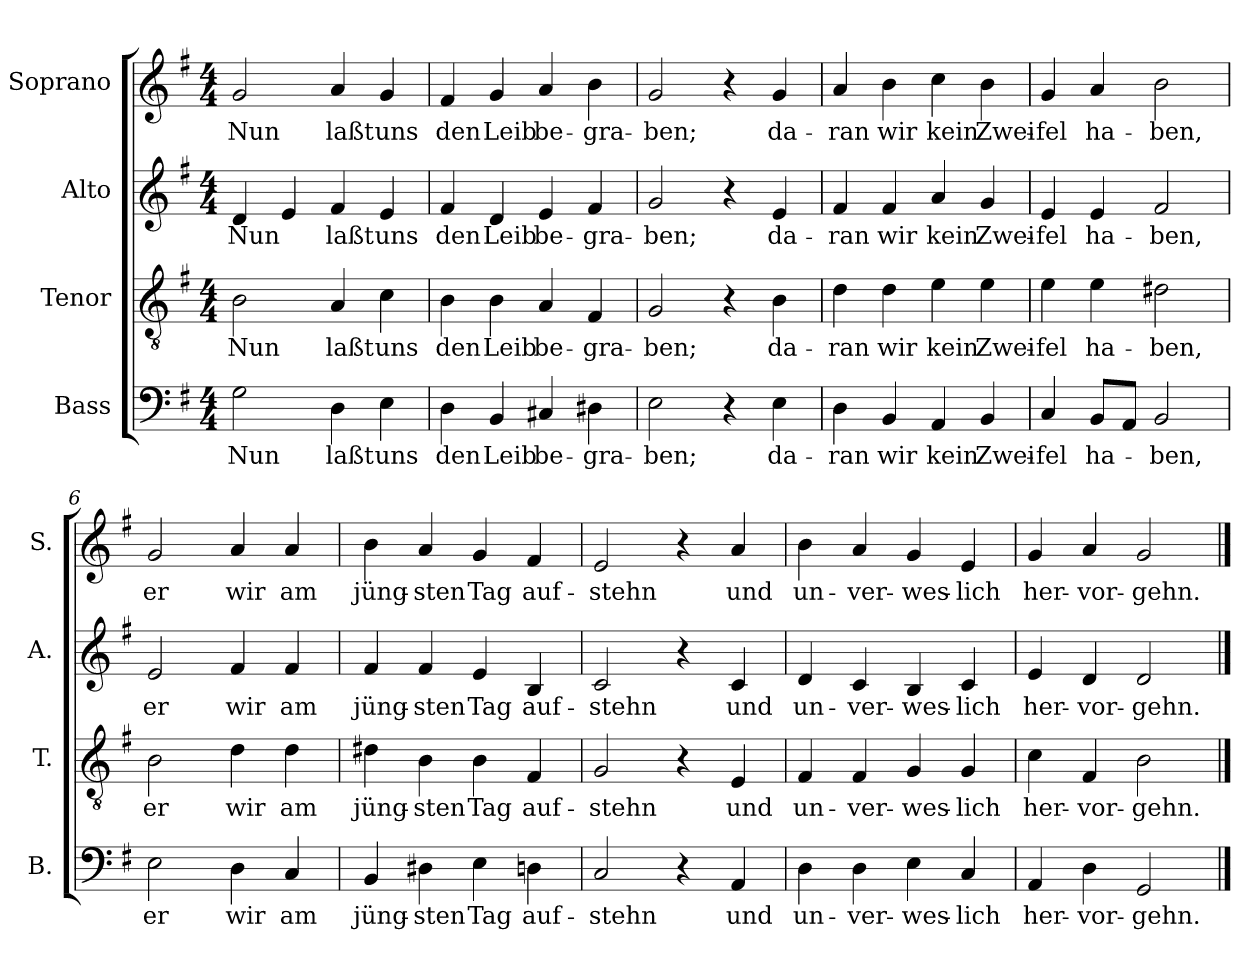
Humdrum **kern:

**kern	**text	**kern	**text	**kern	**text	**kern	**text
*part4	*part4	*part3	*part3	*part2	*part2	*part1	*part1
*staff4	*staff4	*staff3	*staff3	*staff2	*staff2	*staff1	*staff1
*I"Bass	*	*I"Tenor	*	*I"Alto	*	*I"Soprano	*
*I'B.	*	*I'T.	*	*I'A.	*	*I'S.	*
*clefF4	*	*clefGv2	*	*clefG2	*	*clefG2	*
*k[f#]	*	*k[f#]	*	*k[f#]	*	*k[f#]	*
*M4/4	*	*M4/4	*	*M4/4	*	*M4/4	*
=1	=1	=1	=1	=1	=1	=1	=1
!	!LO:LY:b	!	!LO:LY:b	!	!LO:LY:b	!	!LO:LY:b
2G\	Nun	2B\	Nun	4d/	Nun	2g/	Nun
.	.	.	.	4e/	.	.	.
!	!LO:LY:b	!	!LO:LY:b	!	!LO:LY:b	!	!LO:LY:b
4D\	laßt	4A/	laßt	4f#/	laßt	4a/	laßt
!	!LO:LY:b	!	!LO:LY:b	!	!LO:LY:b	!	!LO:LY:b
4E\	uns	4c\	uns	4e/	uns	4g/	uns
=2	=2	=2	=2	=2	=2	=2	=2
!	!LO:LY:b	!	!LO:LY:b	!	!LO:LY:b	!	!LO:LY:b
4D\	den	4B\	den	4f#/	den	4f#/	den
!	!LO:LY:b	!	!LO:LY:b	!	!LO:LY:b	!	!LO:LY:b
4BB/	Leib	4B\	Leib	4d/	Leib	4g/	Leib
!	!LO:LY:b	!	!LO:LY:b	!	!LO:LY:b	!	!LO:LY:b
4C#X/	be-	4A/	be-	4e/	be-	4a/	be-
!	!LO:LY:b	!	!LO:LY:b	!	!LO:LY:b	!	!LO:LY:b
4D#X\	-gra-	4F#/	-gra-	4f#/	-gra-	4b\	-gra-
=3	=3	=3	=3	=3	=3	=3	=3
!	!LO:LY:b	!	!LO:LY:b	!	!LO:LY:b	!	!LO:LY:b
2E\	-ben;	2G/	-ben;	2g/	-ben;	2g/	-ben;
4r	.	4r	.	4r	.	4r	.
!	!LO:LY:b	!	!LO:LY:b	!	!LO:LY:b	!	!LO:LY:b
4E\	da-	4B\	da-	4e/	da-	4g/	da-
=4	=4	=4	=4	=4	=4	=4	=4
!	!LO:LY:b	!	!LO:LY:b	!	!LO:LY:b	!	!LO:LY:b
4D\	-ran	4d\	-ran	4f#/	-ran	4a/	-ran
!	!LO:LY:b	!	!LO:LY:b	!	!LO:LY:b	!	!LO:LY:b
4BB/	wir	4d\	wir	4f#/	wir	4b\	wir
!	!LO:LY:b	!	!LO:LY:b	!	!LO:LY:b	!	!LO:LY:b
4AA/	kein	4e\	kein	4a/	kein	4cc\	kein
!	!LO:LY:b	!	!LO:LY:b	!	!LO:LY:b	!	!LO:LY:b
4BB/	Zwei-	4e\	Zwei-	4g/	Zwei-	4b\	Zwei-
=5	=5	=5	=5	=5	=5	=5	=5
!	!LO:LY:b	!	!LO:LY:b	!	!LO:LY:b	!	!LO:LY:b
4C/	-fel	4e\	-fel	4e/	-fel	4g/	-fel
!	!LO:LY:b	!	!LO:LY:b	!	!LO:LY:b	!	!LO:LY:b
8BB/L	-ha-	4e\	ha-	4e/	ha-	4a/	ha-
8AA/J	.	.	.	.	.	.	.
!	!LO:LY:b	!	!LO:LY:b	!	!LO:LY:b	!	!LO:LY:b
2BB/	-ben,	2d#X\	-ben,	2f#/	-ben,	2b\	-ben,
=6	=6	=6	=6	=6	=6	=6	=6
!	!LO:LY:b	!	!LO:LY:b	!	!LO:LY:b	!	!LO:LY:b
2E\	er	2B\	er	2e/	er	2g/	er
!	!LO:LY:b	!	!LO:LY:b	!	!LO:LY:b	!	!LO:LY:b
4D\	wir	4d\	wir	4f#/	wir	4a/	wir
!	!LO:LY:b	!	!LO:LY:b	!	!LO:LY:b	!	!LO:LY:b
4C/	am	4d\	am	4f#/	am	4a/	am
=7	=7	=7	=7	=7	=7	=7	=7
!	!LO:LY:b	!	!LO:LY:b	!	!LO:LY:b	!	!LO:LY:b
4BB/	jüng-	4d#X\	jüng-	4f#/	jüng-	4b\	jüng-
!	!LO:LY:b	!	!LO:LY:b	!	!LO:LY:b	!	!LO:LY:b
4D#X\	-sten	4B\	-sten	4f#/	-sten	4a/	-sten
!	!LO:LY:b	!	!LO:LY:b	!	!LO:LY:b	!	!LO:LY:b
4E\	Tag	4B\	Tag	4e/	Tag	4g/	Tag
!	!LO:LY:b	!	!LO:LY:b	!	!LO:LY:b	!	!LO:LY:b
4Dn\	auf-	4F#/	auf-	4B/	auf-	4f#/	auf-
=8	=8	=8	=8	=8	=8	=8	=8
!	!LO:LY:b	!	!LO:LY:b	!	!LO:LY:b	!	!LO:LY:b
2C/	-stehn	2G/	-stehn	2c/	-stehn	2e/	-stehn
4r	.	4r	.	4r	.	4r	.
!	!LO:LY:b	!	!LO:LY:b	!	!LO:LY:b	!	!LO:LY:b
4AA/	und	4E/	und	4c/	und	4a/	und
=9	=9	=9	=9	=9	=9	=9	=9
!	!LO:LY:b	!	!LO:LY:b	!	!LO:LY:b	!	!LO:LY:b
4D\	un-	4F#/	un-	4d/	un-	4b\	un-
!	!LO:LY:b	!	!LO:LY:b	!	!LO:LY:b	!	!LO:LY:b
4D\	-ver-	4F#/	-ver-	4c/	-ver-	4a/	-ver-
!	!LO:LY:b	!	!LO:LY:b	!	!LO:LY:b	!	!LO:LY:b
4E\	-wes-	4G/	-wes-	4B/	-wes-	4g/	-wes-
!	!LO:LY:b	!	!LO:LY:b	!	!LO:LY:b	!	!LO:LY:b
4C/	-lich	4G/	-lich	4c/	-lich	4e/	-lich
=10	=10	=10	=10	=10	=10	=10	=10
!	!LO:LY:b	!	!LO:LY:b	!	!LO:LY:b	!	!LO:LY:b
4AA/	her-	4c\	her-	4e/	her-	4g/	her-
!	!LO:LY:b	!	!LO:LY:b	!	!LO:LY:b	!	!LO:LY:b
4D\	-vor-	4F#/	-vor-	4d/	-vor-	4a/	-vor-
!	!LO:LY:b	!	!LO:LY:b	!	!LO:LY:b	!	!LO:LY:b
2GG/	-gehn.	2B\	-gehn.	2d/	-gehn.	2g/	-gehn.
==	==	==	==	==	==	==	==
*-	*-	*-	*-	*-	*-	*-	*-
